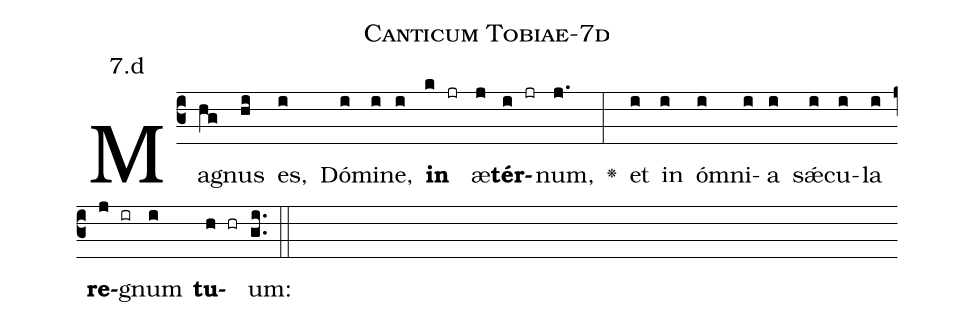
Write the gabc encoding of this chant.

name: Canticum Tobiae-7d;
annotation: 7.d;
%%
(c3)Ma(hg)gnus(hi) es,(i) Dó(i)mi(i)ne,(i) <b>in</b>(k jr) æ(j)<b>tér</b>(i jr)num,(j.) <v>\greheightstar</v>(:) et(i) in(i) óm(i)ni(i)a(i) sǽ(i)cu(i)la(i) <b>re</b>(j ir)gnum(i) <b>tu</b>(h hr)um:(gi..) (::)


%E(i) u(i) o(j) u(i) a(h) e.(gi..) (::)
